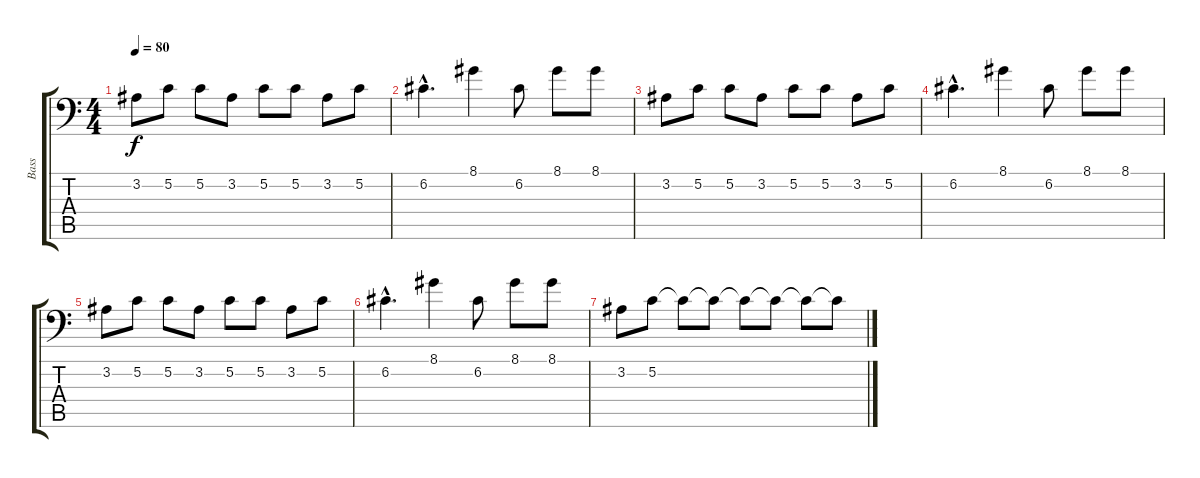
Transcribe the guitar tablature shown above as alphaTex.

\track ("Bass" "Bass") {instrument electricbassfinger}
\staff {score tabs}
\tuning (C3 G2 D2 A1 E1 B0) {hide}
\ts (4 4)
\tempo 80
\clef f4
\ks c
3.2.8{dy f} 5.2.8 5.2.8 3.2.8 5.2.8 5.2.8 3.2.8 5.2.8 |
6.2{hac}.4{d volume 16} 8.1.4 6.2.8 8.1.8 8.1.8 |
3.2.8 5.2.8 5.2.8 3.2.8 5.2.8 5.2.8 3.2.8 5.2.8 |
6.2{hac}.4{d volume 16} 8.1.4 6.2.8 8.1.8 8.1.8 |
3.2.8 5.2.8 5.2.8 3.2.8 5.2.8 5.2.8 3.2.8 5.2.8 |
6.2{hac}.4{d volume 16} 8.1.4 6.2.8 8.1.8 8.1.8 |
3.2.8 5.2.8 5.2{t}.8 5.2{t}.8 5.2{t}.8 5.2{t}.8 5.2{t}.8 5.2{t}.8
